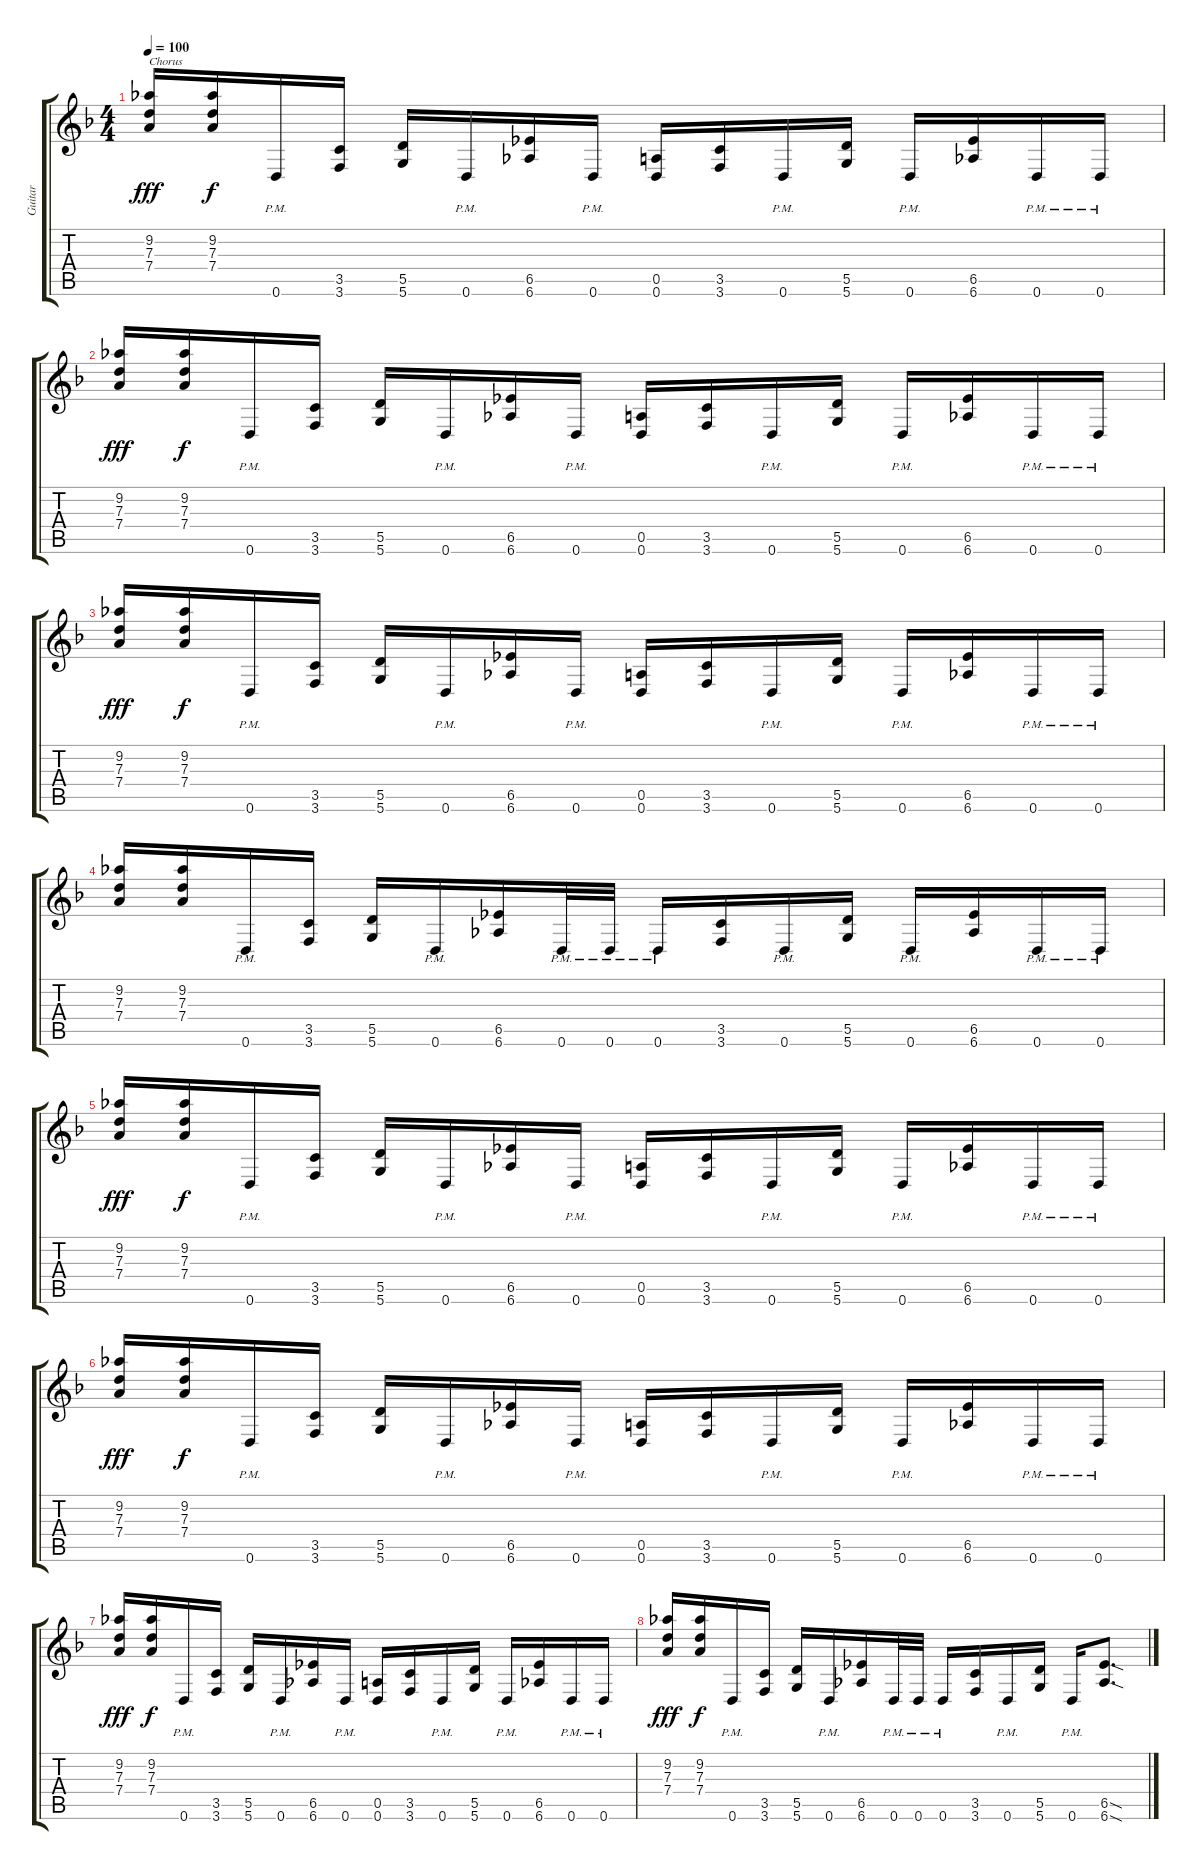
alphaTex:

\track ("Guitar" "Guitar") {instrument distortionguitar}
\staff {score tabs}
\tuning (E4 B3 G3 D3 A2 D2) {hide}
\ts (4 4)
\tempo 100
\clef g2
\ks dminor
(9.2 7.3 7.4).16{txt "Chorus" dy fff} (9.2 7.3 7.4).16{dy f} 0.6{pm}.16 (3.5 3.6).16 (5.5 5.6).16 0.6{pm}.16 (6.5 6.6).16 0.6{pm}.16 (0.5 0.6).16 (3.5 3.6).16 0.6{pm}.16 (5.5 5.6).16 0.6{pm}.16 (6.5 6.6).16 0.6{pm}.16 0.6{pm}.16 |
(9.2 7.3 7.4).16{dy fff} (9.2 7.3 7.4).16{dy f} 0.6{pm}.16 (3.5 3.6).16 (5.5 5.6).16 0.6{pm}.16 (6.5 6.6).16 0.6{pm}.16 (0.5 0.6).16 (3.5 3.6).16 0.6{pm}.16 (5.5 5.6).16 0.6{pm}.16 (6.5 6.6).16 0.6{pm}.16 0.6{pm}.16 |
(9.2 7.3 7.4).16{dy fff} (9.2 7.3 7.4).16{dy f} 0.6{pm}.16 (3.5 3.6).16 (5.5 5.6).16 0.6{pm}.16 (6.5 6.6).16 0.6{pm}.16 (0.5 0.6).16 (3.5 3.6).16 0.6{pm}.16 (5.5 5.6).16 0.6{pm}.16 (6.5 6.6).16 0.6{pm}.16 0.6{pm}.16 |
(9.2 7.3 7.4).16 (9.2 7.3 7.4).16 0.6{pm}.16 (3.5 3.6).16 (5.5 5.6).16 0.6{pm}.16 (6.5 6.6).16 0.6{pm}.32 0.6{pm}.32 0.6{pm}.16 (3.5 3.6).16 0.6{pm}.16 (5.5 5.6).16 0.6{pm}.16 (6.5 6.6).16 0.6{pm}.16 0.6{pm}.16 |
(9.2 7.3 7.4).16{dy fff} (9.2 7.3 7.4).16{dy f} 0.6{pm}.16 (3.5 3.6).16 (5.5 5.6).16 0.6{pm}.16 (6.5 6.6).16 0.6{pm}.16 (0.5 0.6).16 (3.5 3.6).16 0.6{pm}.16 (5.5 5.6).16 0.6{pm}.16 (6.5 6.6).16 0.6{pm}.16 0.6{pm}.16 |
(9.2 7.3 7.4).16{dy fff} (9.2 7.3 7.4).16{dy f} 0.6{pm}.16 (3.5 3.6).16 (5.5 5.6).16 0.6{pm}.16 (6.5 6.6).16 0.6{pm}.16 (0.5 0.6).16 (3.5 3.6).16 0.6{pm}.16 (5.5 5.6).16 0.6{pm}.16 (6.5 6.6).16 0.6{pm}.16 0.6{pm}.16 |
(9.2 7.3 7.4).16{dy fff} (9.2 7.3 7.4).16{dy f} 0.6{pm}.16 (3.5 3.6).16 (5.5 5.6).16 0.6{pm}.16 (6.5 6.6).16 0.6{pm}.16 (0.5 0.6).16 (3.5 3.6).16 0.6{pm}.16 (5.5 5.6).16 0.6{pm}.16 (6.5 6.6).16 0.6{pm}.16 0.6{pm}.16 |
(9.2 7.3 7.4).16{dy fff} (9.2 7.3 7.4).16{dy f} 0.6{pm}.16 (3.5 3.6).16 (5.5 5.6).16 0.6{pm}.16 (6.5 6.6).16 0.6{pm}.32 0.6{pm}.32 0.6{pm}.16 (3.5 3.6).16 0.6{pm}.16 (5.5 5.6).16 0.6{pm}.16 (6.5{sod} 6.6{sod}).8{d}
